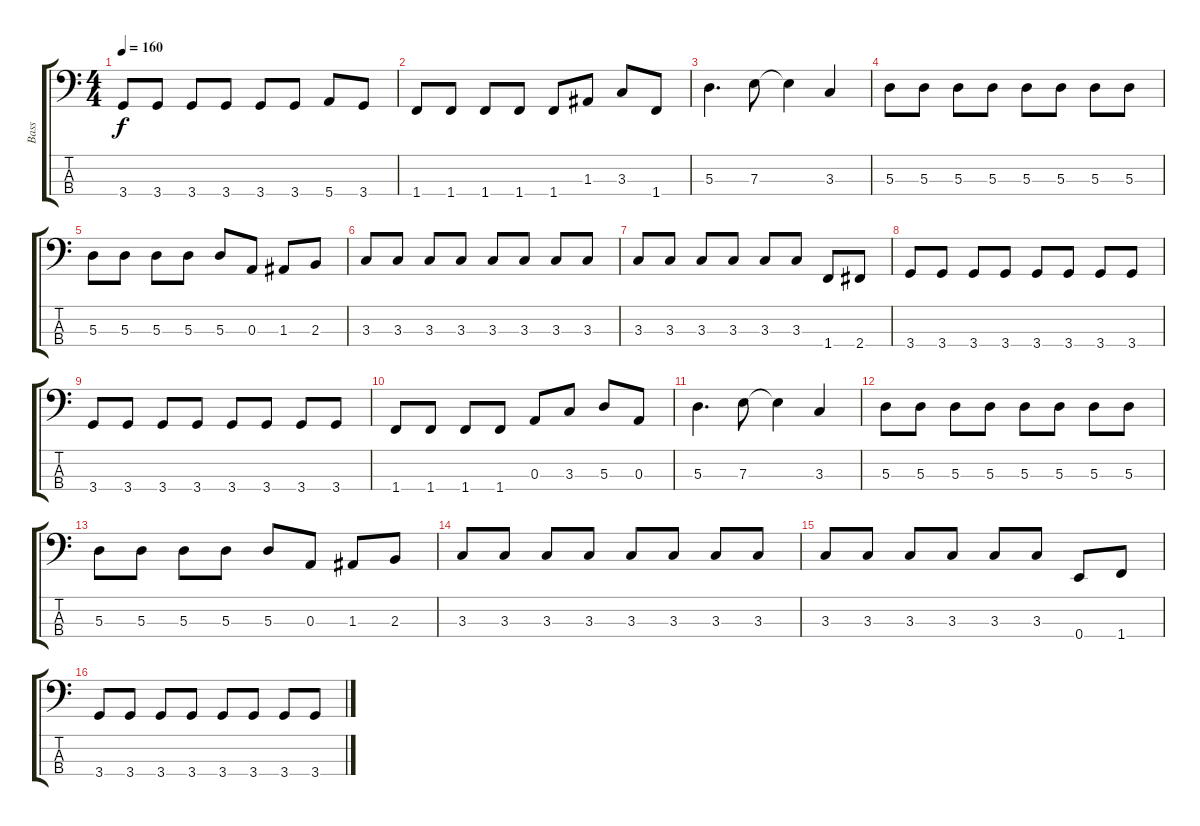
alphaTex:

\track ("Bass" "Bass") {instrument electricbassfinger}
\staff {score tabs}
\tuning (G2 D2 A1 E1) {hide}
\ts (4 4)
\tempo 160
\clef f4
\ks c
3.4.8{dy f} 3.4.8 3.4.8 3.4.8 3.4.8 3.4.8 5.4.8 3.4.8 |
1.4.8 1.4.8 1.4.8 1.4.8 1.4.8 1.3.8 3.3.8 1.4.8 |
5.3.4{d} 7.3.8 7.3{t}.4 3.3.4 |
5.3.8 5.3.8 5.3.8 5.3.8 5.3.8 5.3.8 5.3.8 5.3.8 |
5.3.8 5.3.8 5.3.8 5.3.8 5.3.8 0.3.8 1.3.8 2.3.8 |
3.3.8 3.3.8 3.3.8 3.3.8 3.3.8 3.3.8 3.3.8 3.3.8 |
3.3.8 3.3.8 3.3.8 3.3.8 3.3.8 3.3.8 1.4.8 2.4.8 |
3.4.8 3.4.8 3.4.8 3.4.8 3.4.8 3.4.8 3.4.8 3.4.8 |
3.4.8 3.4.8 3.4.8 3.4.8 3.4.8 3.4.8 3.4.8 3.4.8 |
1.4.8 1.4.8 1.4.8 1.4.8 0.3.8 3.3.8 5.3.8 0.3.8 |
5.3.4{d} 7.3.8 7.3{t}.4 3.3.4 |
5.3.8 5.3.8 5.3.8 5.3.8 5.3.8 5.3.8 5.3.8 5.3.8 |
5.3.8 5.3.8 5.3.8 5.3.8 5.3.8 0.3.8 1.3.8 2.3.8 |
3.3.8 3.3.8 3.3.8 3.3.8 3.3.8 3.3.8 3.3.8 3.3.8 |
3.3.8 3.3.8 3.3.8 3.3.8 3.3.8 3.3.8 0.4.8 1.4.8 |
3.4.8 3.4.8 3.4.8 3.4.8 3.4.8 3.4.8 3.4.8 3.4.8
